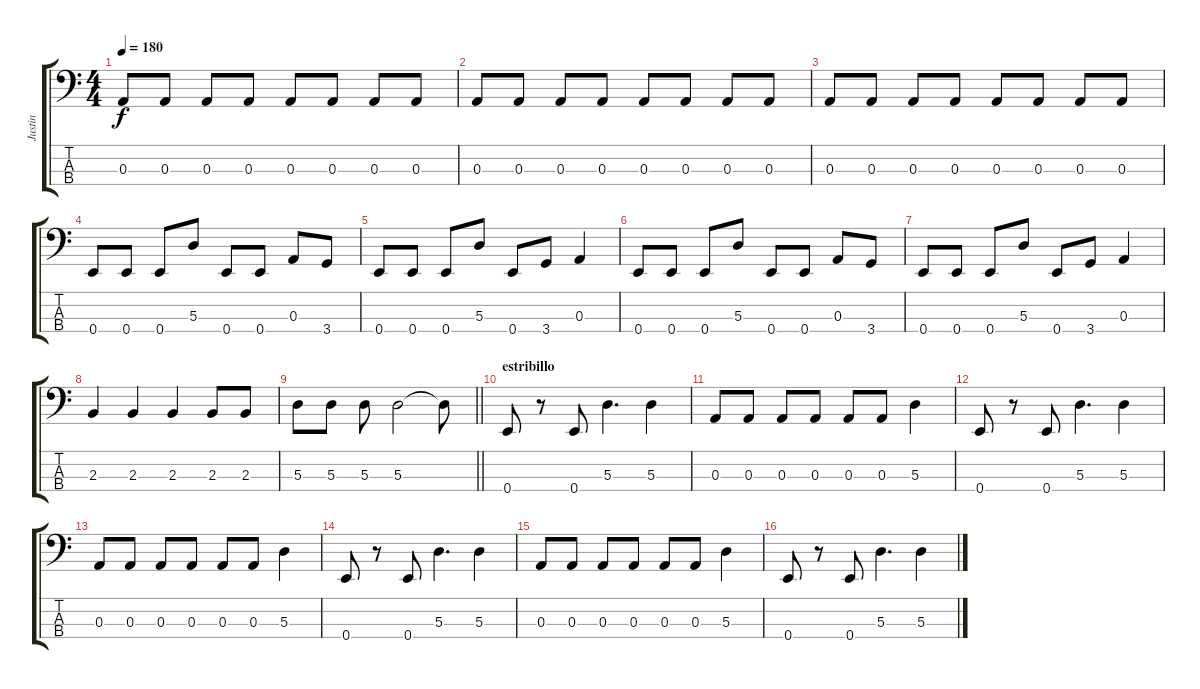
\track ("Justin" "Justin") {instrument electricbassfinger}
\staff {score tabs}
\tuning (G2 D2 A1 E1) {hide}
\ts (4 4)
\tempo 180
\clef f4
\ks c
0.3.8{dy f} 0.3.8 0.3.8 0.3.8 0.3.8 0.3.8 0.3.8 0.3.8 |
0.3.8 0.3.8 0.3.8 0.3.8 0.3.8 0.3.8 0.3.8 0.3.8 |
0.3.8 0.3.8 0.3.8 0.3.8 0.3.8 0.3.8 0.3.8 0.3.8 |
0.4.8 0.4.8 0.4.8 5.3.8 0.4.8 0.4.8 0.3.8 3.4.8 |
0.4.8 0.4.8 0.4.8 5.3.8 0.4.8 3.4.8 0.3.4 |
0.4.8 0.4.8 0.4.8 5.3.8 0.4.8 0.4.8 0.3.8 3.4.8 |
0.4.8 0.4.8 0.4.8 5.3.8 0.4.8 3.4.8 0.3.4 |
2.3.4 2.3.4 2.3.4 2.3.8 2.3.8 |
\barLineRight lightlight
5.3.8 5.3.8 5.3.8 5.3.2 5.3{t}.8 |
\section ("" "estribillo")
0.4.8 r.8 0.4.8 5.3.4{d} 5.3.4 |
0.3.8 0.3.8 0.3.8 0.3.8 0.3.8 0.3.8 5.3.4 |
0.4.8 r.8 0.4.8 5.3.4{d} 5.3.4 |
0.3.8 0.3.8 0.3.8 0.3.8 0.3.8 0.3.8 5.3.4 |
0.4.8 r.8 0.4.8 5.3.4{d} 5.3.4 |
0.3.8 0.3.8 0.3.8 0.3.8 0.3.8 0.3.8 5.3.4 |
0.4.8 r.8 0.4.8 5.3.4{d} 5.3.4
